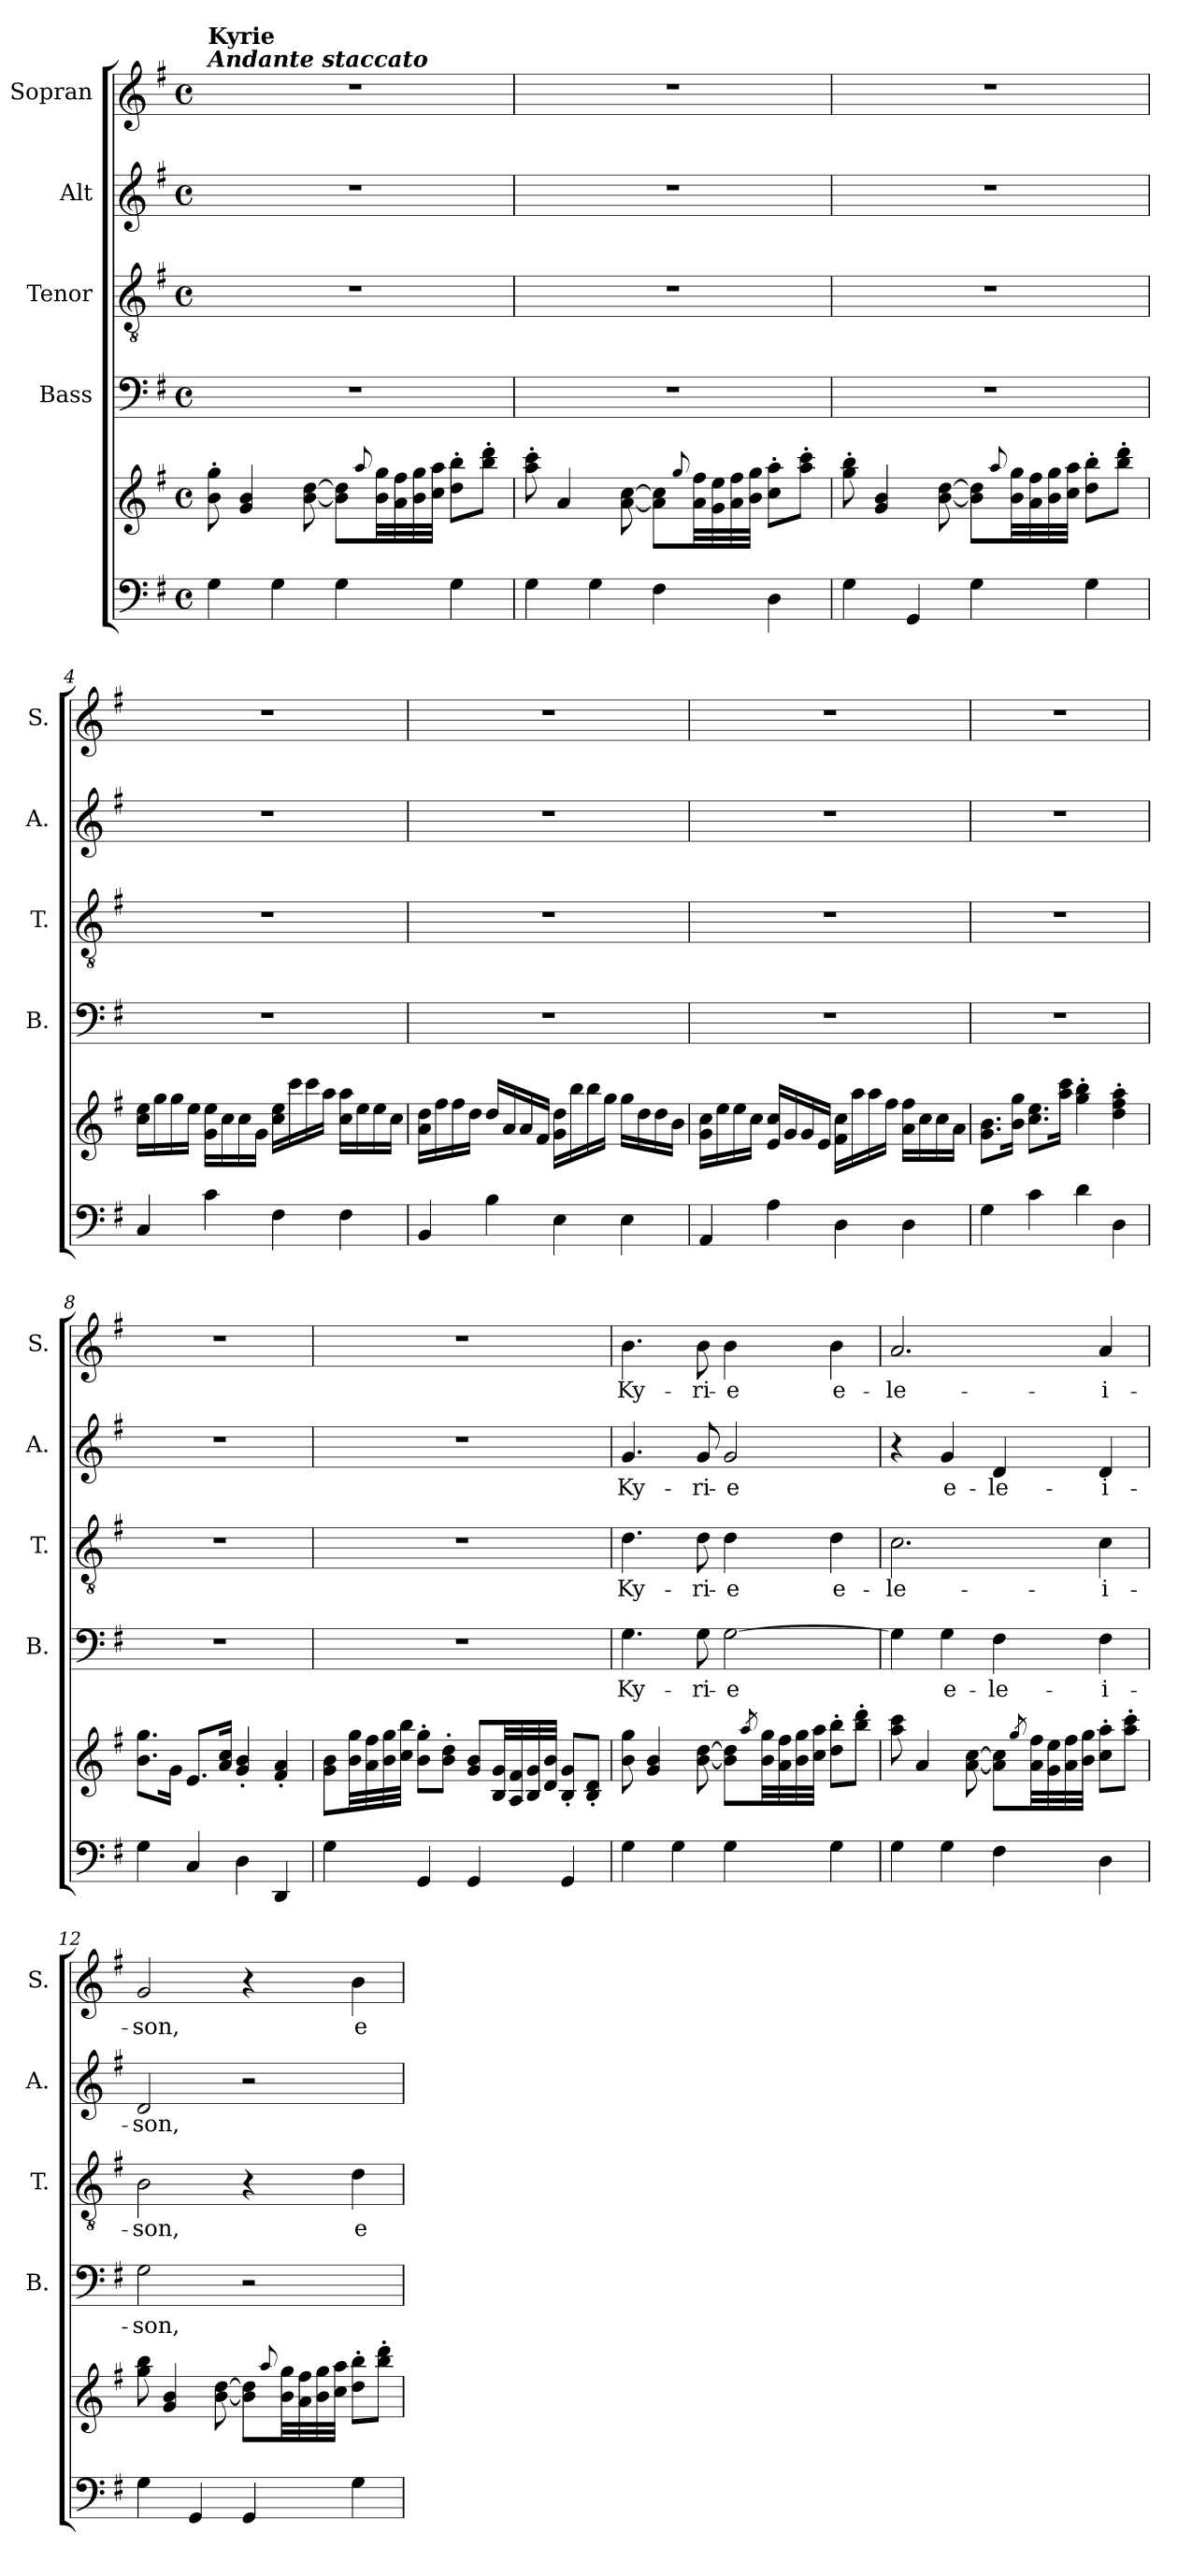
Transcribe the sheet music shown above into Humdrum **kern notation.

**kern	**kern	**kern	**text	**kern	**text	**kern	**text	**kern	**text
*part5	*part5	*part4	*part4	*part3	*part3	*part2	*part2	*part1	*part1
*staff6	*staff5	*staff4	*staff4	*staff3	*staff3	*staff2	*staff2	*staff1	*staff1
*	*	*I"Bass	*	*I"Tenor	*	*I"Alt	*	*I"Sopran	*
*	*	*I'B.	*	*I'T.	*	*I'A.	*	*I'S.	*
*clefF4	*clefG2	*clefF4	*	*clefGv2	*	*clefG2	*	*clefG2	*
*k[f#]	*k[f#]	*k[f#]	*	*k[f#]	*	*k[f#]	*	*k[f#]	*
*G:	*G:	*G:	*	*G:	*	*G:	*	*G:	*
*M4/4	*M4/4	*M4/4	*	*M4/4	*	*M4/4	*	*M4/4	*
*met(c)	*met(c)	*met(c)	*	*met(c)	*	*met(c)	*	*met(c)	*
=1	=1	=1	=1	=1	=1	=1	=1	=1	=1
!	!	!	!	!	!	!	!	!LO:TX:a:Bi:t=Andante staccato	!
!	!	!	!	!	!	!	!	!LO:TX:a:B:t=Kyrie	!
4G\	8b\'> 8gg\'>	1r	.	1r	.	1r	.	1r	.
.	4g/ 4b/	.	.	.	.	.	.	.	.
4G\	.	.	.	.	.	.	.	.	.
.	[8b\ [8dd\	.	.	.	.	.	.	.	.
4G\	8b\] 8dd\]L	.	.	.	.	.	.	.	.
.	8qqaa/	.	.	.	.	.	.	.	.
.	32b\ 32gg\LL	.	.	.	.	.	.	.	.
.	32a\ 32ff#\	.	.	.	.	.	.	.	.
.	32b\ 32gg\	.	.	.	.	.	.	.	.
.	32cc\ 32aa\JJJ	.	.	.	.	.	.	.	.
4G\	8dd\'> 8bb\'>L	.	.	.	.	.	.	.	.
.	8bb\'> 8ddd\'>J	.	.	.	.	.	.	.	.
=2	=2	=2	=2	=2	=2	=2	=2	=2	=2
4G\	8aa\'> 8ccc\'>	1r	.	1r	.	1r	.	1r	.
.	4a/	.	.	.	.	.	.	.	.
4G\	.	.	.	.	.	.	.	.	.
.	[8a\ [8cc\	.	.	.	.	.	.	.	.
4F#\	8a\] 8cc\]L	.	.	.	.	.	.	.	.
.	8qqgg/	.	.	.	.	.	.	.	.
.	32a\ 32ff#\LL	.	.	.	.	.	.	.	.
.	32g\ 32ee\	.	.	.	.	.	.	.	.
.	32a\ 32ff#\	.	.	.	.	.	.	.	.
.	32b\ 32gg\JJJ	.	.	.	.	.	.	.	.
4D\	8cc\'> 8aa\'>L	.	.	.	.	.	.	.	.
.	8aa\'> 8ccc\'>J	.	.	.	.	.	.	.	.
=3	=3	=3	=3	=3	=3	=3	=3	=3	=3
4G\	8gg\'> 8bb\'>	1r	.	1r	.	1r	.	1r	.
.	4g/ 4b/	.	.	.	.	.	.	.	.
4GG/	.	.	.	.	.	.	.	.	.
.	[8b\ [8dd\	.	.	.	.	.	.	.	.
4G\	8b\] 8dd\]L	.	.	.	.	.	.	.	.
.	8qqaa/	.	.	.	.	.	.	.	.
.	32b\ 32gg\LL	.	.	.	.	.	.	.	.
.	32a\ 32ff#\	.	.	.	.	.	.	.	.
.	32b\ 32gg\	.	.	.	.	.	.	.	.
.	32cc\ 32aa\JJJ	.	.	.	.	.	.	.	.
4G\	8dd\'> 8bb\'>L	.	.	.	.	.	.	.	.
.	8bb\'> 8ddd\'>J	.	.	.	.	.	.	.	.
!!LO:LB:g=z
=4	=4	=4	=4	=4	=4	=4	=4	=4	=4
4C/	16cc\ 16ee\LL	1r	.	1r	.	1r	.	1r	.
.	16gg\	.	.	.	.	.	.	.	.
.	16gg\	.	.	.	.	.	.	.	.
.	16ee\JJ	.	.	.	.	.	.	.	.
4c\	16g\ 16ee\LL	.	.	.	.	.	.	.	.
.	16cc\	.	.	.	.	.	.	.	.
.	16cc\	.	.	.	.	.	.	.	.
.	16g\JJ	.	.	.	.	.	.	.	.
4F#\	16cc\ 16ee\LL	.	.	.	.	.	.	.	.
.	16ccc\	.	.	.	.	.	.	.	.
.	16ccc\	.	.	.	.	.	.	.	.
.	16aa\JJ	.	.	.	.	.	.	.	.
4F#\	16cc\ 16aa\LL	.	.	.	.	.	.	.	.
.	16ee\	.	.	.	.	.	.	.	.
.	16ee\	.	.	.	.	.	.	.	.
.	16cc\JJ	.	.	.	.	.	.	.	.
=5	=5	=5	=5	=5	=5	=5	=5	=5	=5
4BB/	16a\ 16dd\LL	1r	.	1r	.	1r	.	1r	.
.	16ff#\	.	.	.	.	.	.	.	.
.	16ff#\	.	.	.	.	.	.	.	.
.	16dd\JJ	.	.	.	.	.	.	.	.
4B\	16dd/LL	.	.	.	.	.	.	.	.
.	16a/	.	.	.	.	.	.	.	.
.	16a/	.	.	.	.	.	.	.	.
.	16f#/JJ	.	.	.	.	.	.	.	.
4E\	16g\ 16dd\LL	.	.	.	.	.	.	.	.
.	16bb\	.	.	.	.	.	.	.	.
.	16bb\	.	.	.	.	.	.	.	.
.	16gg\JJ	.	.	.	.	.	.	.	.
4E\	16gg\LL	.	.	.	.	.	.	.	.
.	16dd\	.	.	.	.	.	.	.	.
.	16dd\	.	.	.	.	.	.	.	.
.	16b\JJ	.	.	.	.	.	.	.	.
=6	=6	=6	=6	=6	=6	=6	=6	=6	=6
4AA/	16g\ 16cc\LL	1r	.	1r	.	1r	.	1r	.
.	16ee\	.	.	.	.	.	.	.	.
.	16ee\	.	.	.	.	.	.	.	.
.	16cc\JJ	.	.	.	.	.	.	.	.
4A\	16e/ 16cc/LL	.	.	.	.	.	.	.	.
.	16g/	.	.	.	.	.	.	.	.
.	16g/	.	.	.	.	.	.	.	.
.	16e/JJ	.	.	.	.	.	.	.	.
4D\	16f#\ 16cc\LL	.	.	.	.	.	.	.	.
.	16aa\	.	.	.	.	.	.	.	.
.	16aa\	.	.	.	.	.	.	.	.
.	16ff#\JJ	.	.	.	.	.	.	.	.
4D\	16a\ 16ff#\LL	.	.	.	.	.	.	.	.
.	16cc\	.	.	.	.	.	.	.	.
.	16cc\	.	.	.	.	.	.	.	.
.	16a\JJ	.	.	.	.	.	.	.	.
!!LO:PB:g=z
=7	=7	=7	=7	=7	=7	=7	=7	=7	=7
4G\	8.g\ 8.b\L	1r	.	1r	.	1r	.	1r	.
.	16b\ 16gg\Jk	.	.	.	.	.	.	.	.
4c\	8.cc\ 8.ee\L	.	.	.	.	.	.	.	.
.	16aa\ 16ccc\Jk	.	.	.	.	.	.	.	.
4d\	4gg\'> 4bb\'>	.	.	.	.	.	.	.	.
4D\	4dd\'> 4ff#\'> 4aa\'>	.	.	.	.	.	.	.	.
=8	=8	=8	=8	=8	=8	=8	=8	=8	=8
4G\	8.b\ 8.gg\L	1r	.	1r	.	1r	.	1r	.
.	16g\Jk	.	.	.	.	.	.	.	.
4C/	8.e/L	.	.	.	.	.	.	.	.
.	16a/ 16cc/Jk	.	.	.	.	.	.	.	.
4D\	4g/'< 4b/'<	.	.	.	.	.	.	.	.
4DD/	4f#/'< 4a/'<	.	.	.	.	.	.	.	.
=9	=9	=9	=9	=9	=9	=9	=9	=9	=9
4G\	8g\ 8b\L	1r	.	1r	.	1r	.	1r	.
.	32b\ 32gg\LL	.	.	.	.	.	.	.	.
.	32a\ 32ff#\	.	.	.	.	.	.	.	.
.	32b\ 32gg\	.	.	.	.	.	.	.	.
.	32cc\ 32bb\JJJ	.	.	.	.	.	.	.	.
4GG/	8b\'> 8gg\'>L	.	.	.	.	.	.	.	.
.	8b\'> 8dd\'>J	.	.	.	.	.	.	.	.
4GG/	8g/ 8b/L	.	.	.	.	.	.	.	.
.	32B/ 32g/LL	.	.	.	.	.	.	.	.
.	32A/ 32f#/	.	.	.	.	.	.	.	.
.	32B/ 32g/	.	.	.	.	.	.	.	.
.	32d/ 32b/JJJ	.	.	.	.	.	.	.	.
4GG/	8B/'< 8g/'<L	.	.	.	.	.	.	.	.
.	8B/'< 8d/'<J	.	.	.	.	.	.	.	.
!!LO:LB:g=z
=10	=10	=10	=10	=10	=10	=10	=10	=10	=10
!	!	!	!LO:LY:b	!	!LO:LY:b	!	!LO:LY:b	!	!LO:LY:b
4G\	8b\ 8gg\	4.G\	Ky-	4.d\	Ky-	4.g/	Ky-	4.b\	Ky-
.	4g/ 4b/	.	.	.	.	.	.	.	.
4G\	.	.	.	.	.	.	.	.	.
!	!	!	!LO:LY:b	!	!LO:LY:b	!	!LO:LY:b	!	!LO:LY:b
.	[8b\ [8dd\	8G\	-ri-	8d\	-ri-	8g/	-ri-	8b\	-ri-
!	!	!	!LO:LY:b	!	!LO:LY:b	!	!LO:LY:b	!	!LO:LY:b
4G\	8b\] 8dd\]L	[2G\	-e	4d\	-e	2g/	-e	4b\	-e
.	8qaa/	.	.	.	.	.	.	.	.
.	32b\ 32gg\LL	.	.	.	.	.	.	.	.
.	32a\ 32ff#\	.	.	.	.	.	.	.	.
.	32b\ 32gg\	.	.	.	.	.	.	.	.
.	32cc\ 32aa\JJJ	.	.	.	.	.	.	.	.
!	!	!	!	!	!LO:LY:b	!	!	!	!LO:LY:b
4G\	8dd\'> 8bb\'>L	.	.	4d\	e-	.	.	4b\	e-
.	8bb\'> 8ddd\'>J	.	.	.	.	.	.	.	.
=11	=11	=11	=11	=11	=11	=11	=11	=11	=11
!	!	!	!	!	!LO:LY:b	!	!	!	!LO:LY:b
4G\	8aa\ 8ccc\	4G\]	.	2.c\	-le-	4r	.	2.a/	-le-
.	4a/	.	.	.	.	.	.	.	.
!	!	!	!LO:LY:b	!	!	!	!LO:LY:b	!	!
4G\	.	4G\	e-	.	.	4g/	e-	.	.
.	[8a\ [8cc\	.	.	.	.	.	.	.	.
!	!	!	!LO:LY:b	!	!	!	!LO:LY:b	!	!
4F#\	8a\] 8cc\]L	4F#\	-le-	.	.	4d/	-le-	.	.
.	8qgg/	.	.	.	.	.	.	.	.
.	32a\ 32ff#\LL	.	.	.	.	.	.	.	.
.	32g\ 32ee\	.	.	.	.	.	.	.	.
.	32a\ 32ff#\	.	.	.	.	.	.	.	.
.	32b\ 32gg\JJJ	.	.	.	.	.	.	.	.
!	!	!	!LO:LY:b	!	!LO:LY:b	!	!LO:LY:b	!	!LO:LY:b
4D\	8cc\'> 8aa\'>L	4F#\	-i-	4c\	-i-	4d/	-i-	4a/	-i-
.	8aa\'> 8ccc\'>J	.	.	.	.	.	.	.	.
=12	=12	=12	=12	=12	=12	=12	=12	=12	=12
!	!	!	!LO:LY:b	!	!LO:LY:b	!	!LO:LY:b	!	!LO:LY:b
4G\	8gg\ 8bb\	2G\	-son,	2B\	-son,	2d/	-son,	2g/	-son,
.	4g/ 4b/	.	.	.	.	.	.	.	.
4GG/	.	.	.	.	.	.	.	.	.
.	[8b\ [8dd\	.	.	.	.	.	.	.	.
4GG/	8b\] 8dd\]L	2r	.	4r	.	2r	.	4r	.
.	8qqaa/	.	.	.	.	.	.	.	.
.	32b\ 32gg\LL	.	.	.	.	.	.	.	.
.	32a\ 32ff#\	.	.	.	.	.	.	.	.
.	32b\ 32gg\	.	.	.	.	.	.	.	.
.	32cc\ 32aa\JJJ	.	.	.	.	.	.	.	.
!	!	!	!	!	!LO:LY:b	!	!	!	!LO:LY:b
4G\	8dd\'> 8bb\'>L	.	.	4d\	e-	.	.	4b\	e-
.	8bb\'> 8ddd\'>J	.	.	.	.	.	.	.	.
=	=	=	=	=	=	=	=	=	=
*-	*-	*-	*-	*-	*-	*-	*-	*-	*-
